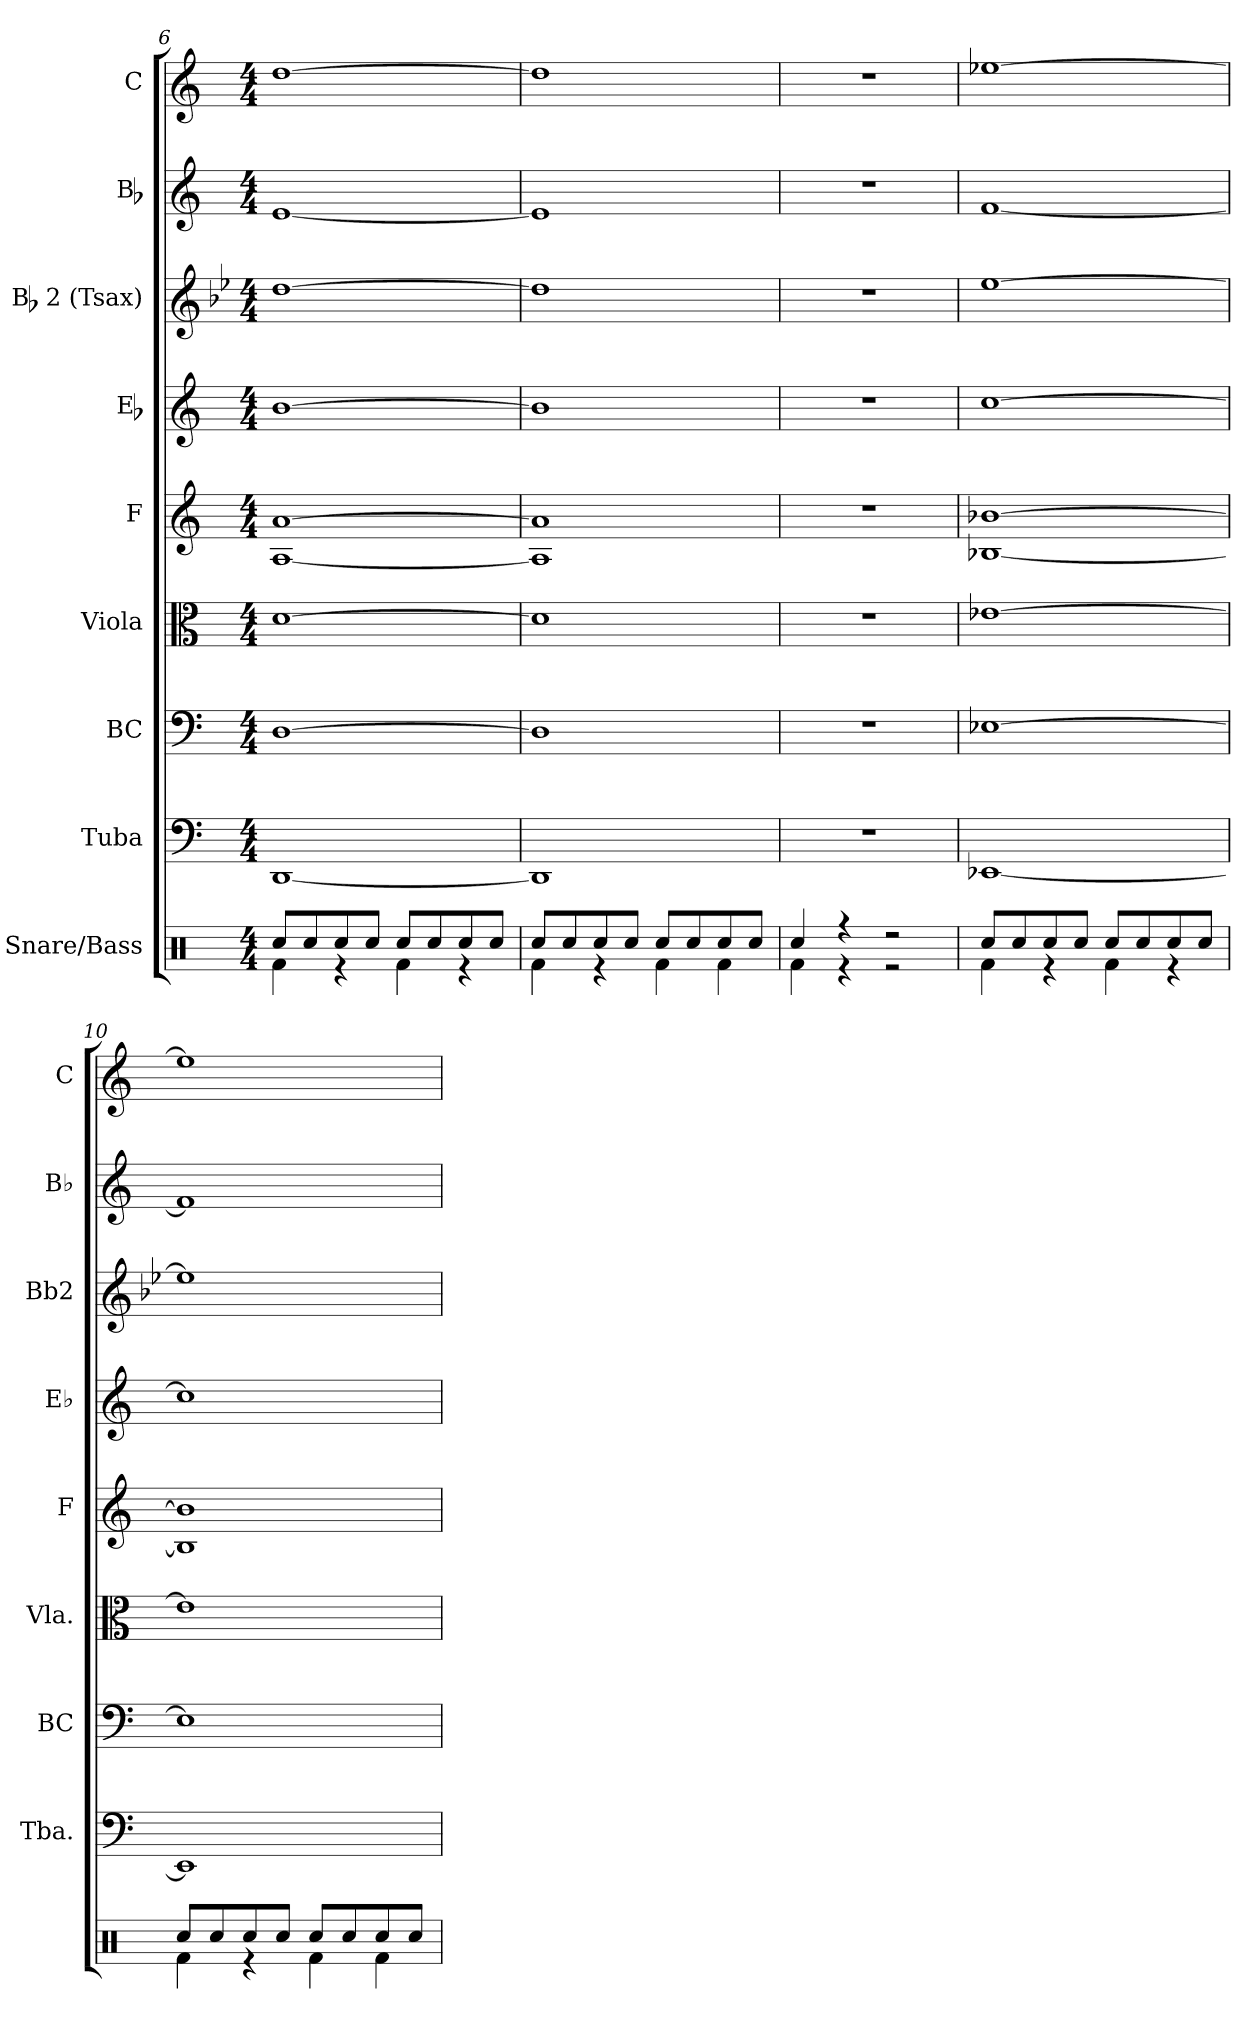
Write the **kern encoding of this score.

**kern	**kern	**kern	**kern	**kern	**kern	**kern	**kern	**kern
*part9	*part8	*part7	*part6	*part5	*part4	*part3	*part2	*part1
*staff9	*staff8	*staff7	*staff6	*staff5	*staff4	*staff3	*staff2	*staff1
*I"Snare/Bass	*I"Tuba	*I"BC	*I"Viola	*I"F	*I"Eb	*I"Bb 2 (Tsax)	*I"Bb	*I"C
*	*I'Tba.	*I'BC	*I'Vla.	*I'F	*I'Eb	*I'Bb2	*I'Bb	*I'C
*clefX	*clefF4	*clefF4	*clefC3	*clefG2	*clefG2	*clefG2	*clefG2	*clefG2
*	*	*	*	*ITrd4c7	*ITrd5c9	*ITrd8c14	*ITrd1c2	*
*k[]	*k[]	*k[]	*k[]	*k[b-]	*k[b-e-a-]	*k[b-e-]	*k[b-e-]	*k[]
*M4/4	*M4/4	*M4/4	*M4/4	*M4/4	*M4/4	*M4/4	*M4/4	*M4/4
=6	=6	=6	=6	=6	=6	=6	=6	=6
*^	*	*	*	*	*	*	*	*
8Rcci/L	4Rfi\	[<1DDi	[>1Di	[>1di	[<1Di [>1di	[>1di	[>1di	[<1di	[>1ddi
8Rcci/	.	.	.	.	.	.	.	.	.
8Rcci/	4r	.	.	.	.	.	.	.	.
8Rcci/J	.	.	.	.	.	.	.	.	.
8Rcci/L	4Rfi\	.	.	.	.	.	.	.	.
8Rcci/	.	.	.	.	.	.	.	.	.
8Rcci/	4r	.	.	.	.	.	.	.	.
8Rcci/J	.	.	.	.	.	.	.	.	.
=7	=7	=7	=7	=7	=7	=7	=7	=7	=7
8Rcci/L	4Rfi\	1DDi]	1Di]	1di]	1Di] 1di]	1di]	1di]	1di]	1ddi]
8Rcci/	.	.	.	.	.	.	.	.	.
8Rcci/	4r	.	.	.	.	.	.	.	.
8Rcci/J	.	.	.	.	.	.	.	.	.
8Rcci/L	4Rfi\	.	.	.	.	.	.	.	.
8Rcci/	.	.	.	.	.	.	.	.	.
8Rcci/	4Rfi\	.	.	.	.	.	.	.	.
8Rcci/J	.	.	.	.	.	.	.	.	.
=8	=8	=8	=8	=8	=8	=8	=8	=8	=8
4Rcci/	4Rfi\	1r	1r	1r	1r	1r	1r	1r	1r
4r	4r	.	.	.	.	.	.	.	.
2r	2r	.	.	.	.	.	.	.	.
!!LO:PB:g=z
=9	=9	=9	=9	=9	=9	=9	=9	=9	=9
8Rcci/L	4Rfi\	[<1EE-Xi	[>1E-Xi	[>1e-Xi	[<1E-Xi [>1e-Xi	[>1e-i	[>1e-i	[<1e-i	[>1ee-Xi
8Rcci/	.	.	.	.	.	.	.	.	.
8Rcci/	4r	.	.	.	.	.	.	.	.
8Rcci/J	.	.	.	.	.	.	.	.	.
8Rcci/L	4Rfi\	.	.	.	.	.	.	.	.
8Rcci/	.	.	.	.	.	.	.	.	.
8Rcci/	4r	.	.	.	.	.	.	.	.
8Rcci/J	.	.	.	.	.	.	.	.	.
=10	=10	=10	=10	=10	=10	=10	=10	=10	=10
8Rcci/L	4Rfi\	1EE-i]	1E-i]	1e-i]	1E-i] 1e-i]	1e-i]	1e-i]	1e-i]	1ee-i]
8Rcci/	.	.	.	.	.	.	.	.	.
8Rcci/	4r	.	.	.	.	.	.	.	.
8Rcci/J	.	.	.	.	.	.	.	.	.
8Rcci/L	4Rfi\	.	.	.	.	.	.	.	.
8Rcci/	.	.	.	.	.	.	.	.	.
8Rcci/	4Rfi\	.	.	.	.	.	.	.	.
8Rcci/J	.	.	.	.	.	.	.	.	.
*v	*v	*	*	*	*	*	*	*	*
=	=	=	=	=	=	=	=	=
*-	*-	*-	*-	*-	*-	*-	*-	*-
